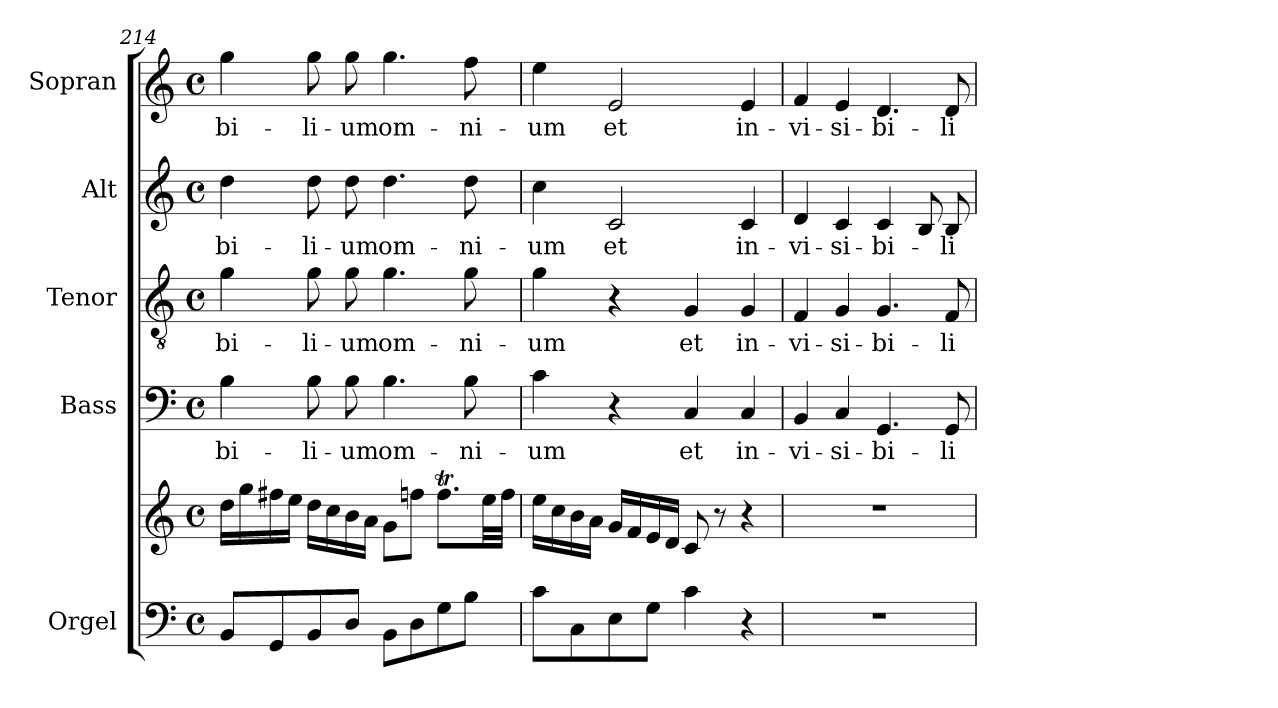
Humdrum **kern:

**kern	**kern	**kern	**text	**kern	**text	**kern	**text	**kern	**text
*part5	*part5	*part4	*part4	*part3	*part3	*part2	*part2	*part1	*part1
*staff6	*staff5	*staff4	*staff4	*staff3	*staff3	*staff2	*staff2	*staff1	*staff1
*I"Orgel	*	*I"Bass	*	*I"Tenor	*	*I"Alt	*	*I"Sopran	*
*I'Org.	*	*I'B.	*	*I'T.	*	*I'A.	*	*I'S.	*
!!LO:LB:g=z
*clefF4	*clefG2	*clefF4	*	*clefGv2	*	*clefG2	*	*clefG2	*
*k[]	*k[]	*k[]	*	*k[]	*	*k[]	*	*k[]	*
*C:	*C:	*C:	*	*C:	*	*C:	*	*C:	*
*M4/4	*M4/4	*M4/4	*	*M4/4	*	*M4/4	*	*M4/4	*
*met(c)	*met(c)	*met(c)	*	*met(c)	*	*met(c)	*	*met(c)	*
=214	=214	=214	=214	=214	=214	=214	=214	=214	=214
!	!	!	!LO:LY:b	!	!LO:LY:b	!	!LO:LY:b	!	!LO:LY:b
8BB/L	16dd\LL	4B\	-bi-	4g\	-bi-	4dd\	-bi-	4gg\	-bi-
.	16gg\	.	.	.	.	.	.	.	.
8GG/	16ff#X\	.	.	.	.	.	.	.	.
.	16ee\JJ	.	.	.	.	.	.	.	.
!	!	!	!LO:LY:b	!	!LO:LY:b	!	!LO:LY:b	!	!LO:LY:b
8BB/	16dd\LL	8B\	-li-	8g\	-li-	8dd\	-li-	8gg\	-li-
.	16cc\	.	.	.	.	.	.	.	.
!	!	!	!LO:LY:b	!	!LO:LY:b	!	!LO:LY:b	!	!LO:LY:b
8D/J	16b\	8B\	-um	8g\	-um	8dd\	-um	8gg\	-um
.	16a\JJ	.	.	.	.	.	.	.	.
!	!	!	!LO:LY:b	!	!LO:LY:b	!	!LO:LY:b	!	!LO:LY:b
8BB\L	8g\L	4.B\	om-	4.g\	om-	4.dd\	om-	4.gg\	om-
8D\	8ffn\J	.	.	.	.	.	.	.	.
8G\	8.ffT\L	.	.	.	.	.	.	.	.
!	!	!	!LO:LY:b	!	!LO:LY:b	!	!LO:LY:b	!	!LO:LY:b
8B\J	.	8B\	-ni-	8g\	-ni-	8dd\	-ni-	8ff\	-ni-
.	32ee\LL	.	.	.	.	.	.	.	.
.	32ff\JJJ	.	.	.	.	.	.	.	.
=215	=215	=215	=215	=215	=215	=215	=215	=215	=215
!	!	!	!LO:LY:b	!	!LO:LY:b	!	!LO:LY:b	!	!LO:LY:b
8c\L	16ee\LL	4c\	-um	4g\	-um	4cc\	-um	4ee\	-um
.	16cc\	.	.	.	.	.	.	.	.
8C\	16b\	.	.	.	.	.	.	.	.
.	16a\JJ	.	.	.	.	.	.	.	.
!	!	!	!	!	!	!	!LO:LY:b	!	!LO:LY:b
8E\	16g/LL	4r	.	4r	.	2c/	et	2e/	et
.	16f/	.	.	.	.	.	.	.	.
8G\J	16e/	.	.	.	.	.	.	.	.
.	16d/JJ	.	.	.	.	.	.	.	.
!	!	!	!LO:LY:b	!	!LO:LY:b	!	!	!	!
4c\	8c/	4C/	et	4G/	et	.	.	.	.
.	8r	.	.	.	.	.	.	.	.
!	!	!	!LO:LY:b	!	!LO:LY:b	!	!LO:LY:b	!	!LO:LY:b
4r	4r	4C/	in-	4G/	in-	4c/	in-	4e/	in-
=216	=216	=216	=216	=216	=216	=216	=216	=216	=216
!	!	!	!LO:LY:b	!	!LO:LY:b	!	!LO:LY:b	!	!LO:LY:b
1r	1r	4BB/	-vi-	4F/	-vi-	4d/	-vi-	4f/	-vi-
!	!	!	!LO:LY:b	!	!LO:LY:b	!	!LO:LY:b	!	!LO:LY:b
.	.	4C/	-si-	4G/	-si-	4c/	-si-	4e/	-si-
!	!	!	!LO:LY:b	!	!LO:LY:b	!	!LO:LY:b	!	!LO:LY:b
.	.	4.GG/	-bi-	4.G/	-bi-	4c/	-bi-	4.d/	-bi-
.	.	.	.	.	.	8B/	.	.	.
!	!	!	!LO:LY:b	!	!LO:LY:b	!	!LO:LY:b	!	!LO:LY:b
.	.	8GG/	-li-	8F/	-li-	8B/	-li-	8d/	-li-
=	=	=	=	=	=	=	=	=	=
*-	*-	*-	*-	*-	*-	*-	*-	*-	*-
